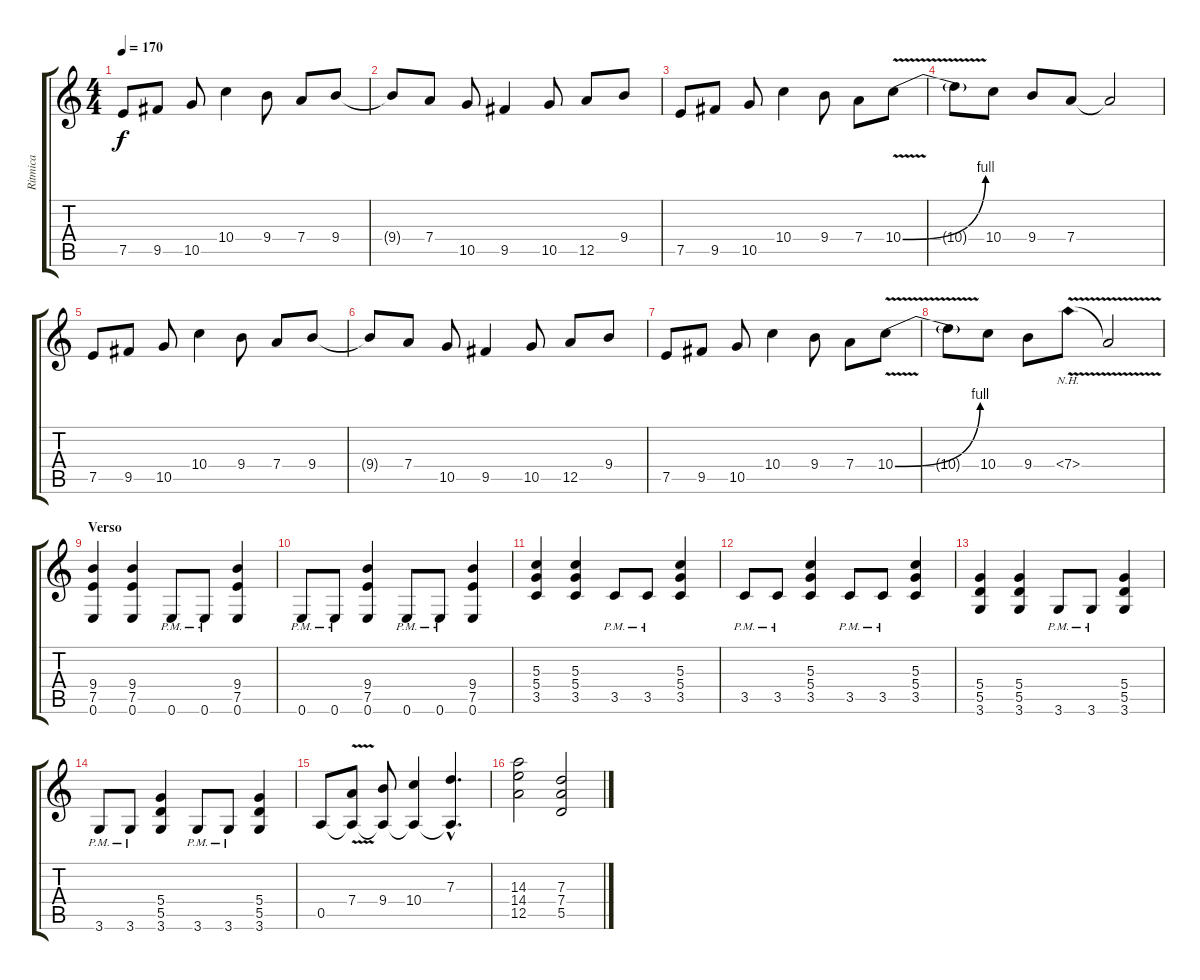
\track ("Ritmica" "Ritmica") {instrument overdrivenguitar}
\staff {score tabs}
\tuning (E4 B3 G3 D3 A2 E2) {hide}
\ts (4 4)
\tempo 170
\clef g2
\ks c
7.5.8{dy f} 9.5.8 10.5.8 10.4.4 9.4.8 7.4.8 9.4.8 |
9.4{t}.8 7.4.8 10.5.8 9.5.4 10.5.8 12.5.8 9.4.8 |
7.5.8 9.5.8 10.5.8 10.4.4 9.4.8 7.4.8 10.4{be (bend 0 0 60 4) v}.8 |
10.4{t}.8 10.4.8 9.4.8 7.4.8 7.4{t}.2 |
7.5.8 9.5.8 10.5.8 10.4.4 9.4.8 7.4.8 9.4.8 |
9.4{t}.8 7.4.8 10.5.8 9.5.4 10.5.8 12.5.8 9.4.8 |
7.5.8 9.5.8 10.5.8 10.4.4 9.4.8 7.4.8 10.4{be (bend 0 0 60 4) v}.8 |
10.4{t}.8 10.4.8 9.4.8 7.4{nh v}.8 7.4{t}.2 |
\section ("" "Verso")
(9.4 7.5 0.6).4 (9.4 7.5 0.6).4 0.6{pm}.8 0.6{pm}.8 (9.4 7.5 0.6).4 |
0.6{pm}.8 0.6{pm}.8 (9.4 7.5 0.6).4 0.6{pm}.8 0.6{pm}.8 (9.4 7.5 0.6).4 |
(5.3 5.4 3.5).4 (5.3 5.4 3.5).4 3.5{pm}.8 3.5{pm}.8 (5.3 5.4 3.5).4 |
3.5{pm}.8 3.5{pm}.8 (5.3 5.4 3.5).4 3.5{pm}.8 3.5{pm}.8 (5.3 5.4 3.5).4 |
(5.4 5.5 3.6).4 (5.4 5.5 3.6).4 3.6{pm}.8 3.6{pm}.8 (5.4 5.5 3.6).4 |
3.6{pm}.8 3.6{pm}.8 (5.4 5.5 3.6).4 3.6{pm}.8 3.6{pm}.8 (5.4 5.5 3.6).4 |
0.5.8 (7.4{v} 0.5{t}).8 (9.4 0.5{t}).8 (10.4 0.5{t}).4 (7.3{hac} 0.5{hac t}).4{d} |
(14.3 14.4 12.5).2 (7.3 7.4 5.5).2
